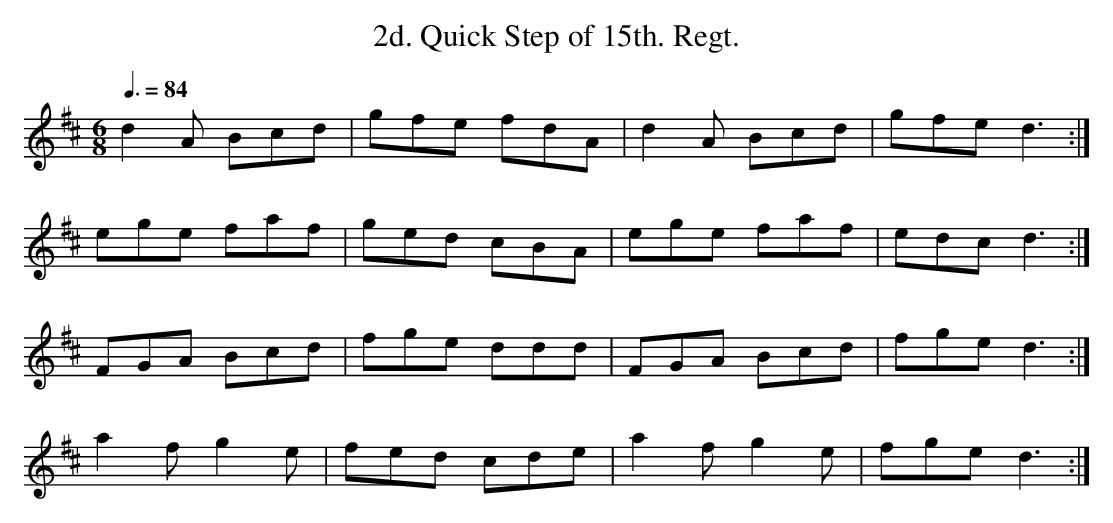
X:1
T:2d. Quick Step of 15th. Regt.
M:6/8
L:1/8
Q:3/8=84
K:D major
d2A Bcd|gfe fdA|d2A Bcd|gfe d3:|
ege faf|ged cBA|ege faf|edc d3:|
FGA Bcd|fge ddd|FGA Bcd|fge d3:|
a2f g2e|fed cde|a2f g2e|fge d3:|
